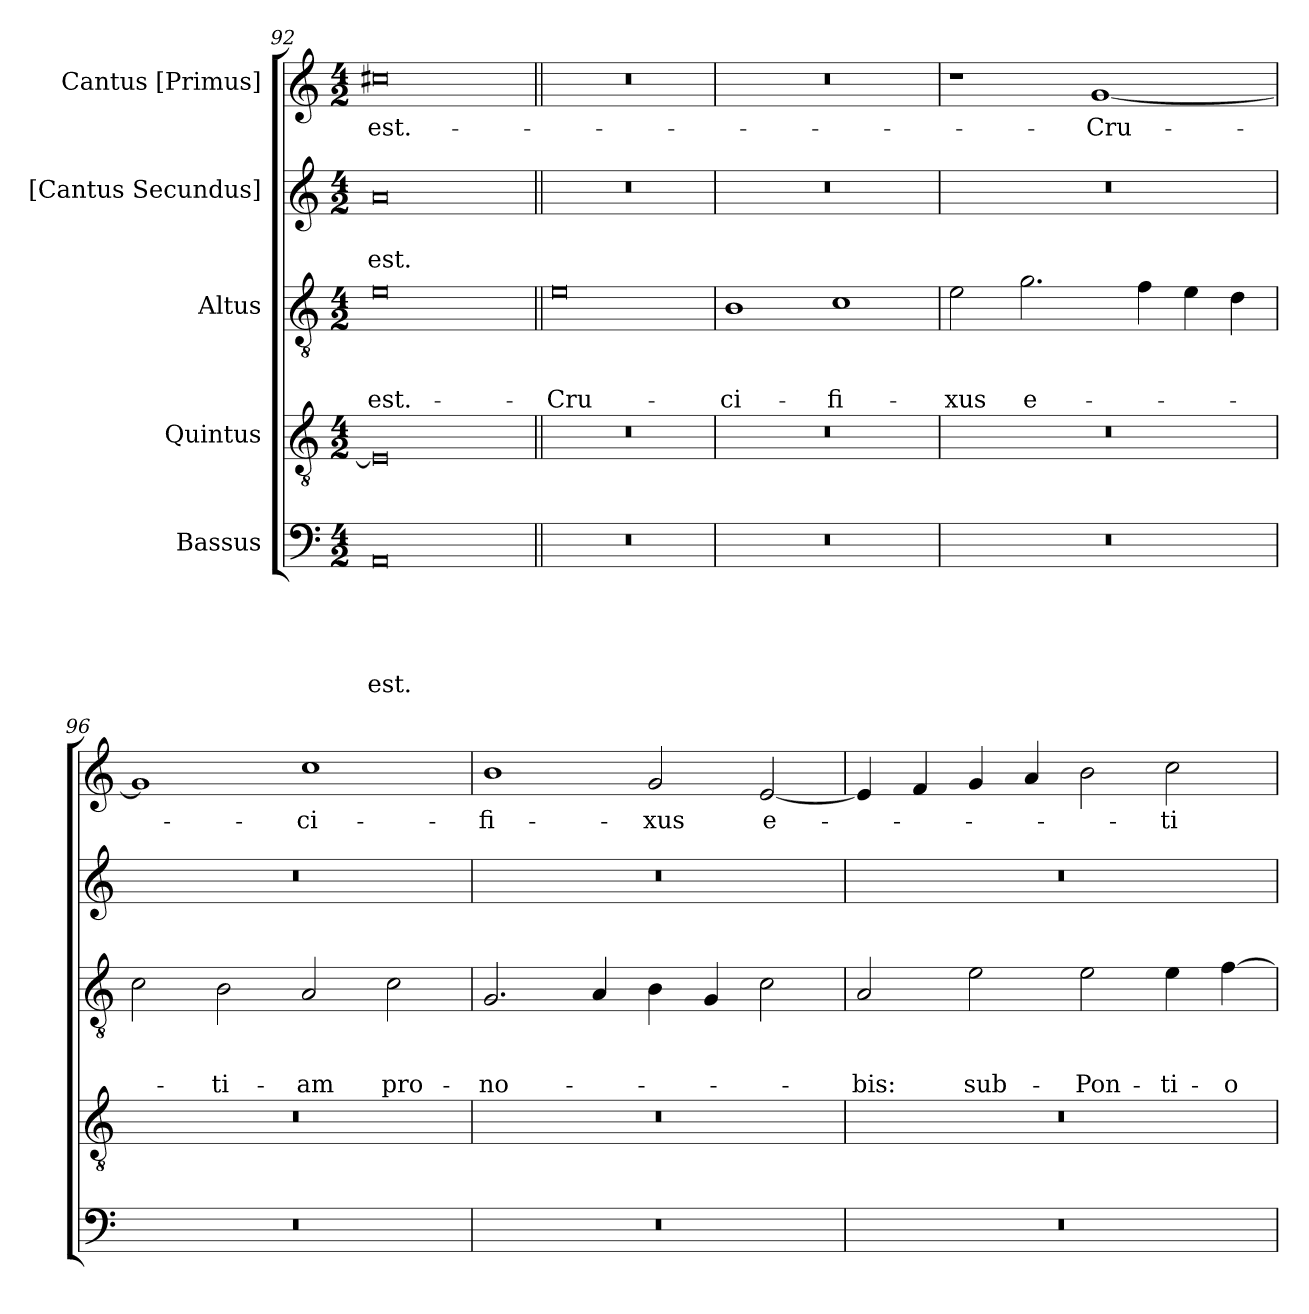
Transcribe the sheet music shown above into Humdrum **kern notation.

**kern	**text	**text	**text	**text	**text	**kern	**text	**text	**text	**text	**kern	**text	**text	**text	**kern	**text	**text	**kern	**text
*part5	*part5	*part5	*part5	*part5	*part5	*part4	*part4	*part4	*part4	*part4	*part3	*part3	*part3	*part3	*part2	*part2	*part2	*part1	*part1
*staff5	*staff5	*staff5	*staff5	*staff5	*staff5	*staff4	*staff4	*staff4	*staff4	*staff4	*staff3	*staff3	*staff3	*staff3	*staff2	*staff2	*staff2	*staff1	*staff1
*I"Bassus	*	*	*	*	*	*I"Quintus	*	*	*	*	*I"Altus	*	*	*	*I"[Cantus Secundus]	*	*	*I"Cantus [Primus]	*
*clefF4	*	*	*	*	*	*clefGv2	*	*	*	*	*clefGv2	*	*	*	*clefG2	*	*	*clefG2	*
*k[]	*	*	*	*	*	*k[]	*	*	*	*	*k[]	*	*	*	*k[]	*	*	*k[]	*
*M4/2	*	*	*	*	*	*M4/2	*	*	*	*	*M4/2	*	*	*	*M4/2	*	*	*M4/2	*
=92	=92	=92	=92	=92	=92	=92	=92	=92	=92	=92	=92	=92	=92	=92	=92	=92	=92	=92	=92
0AA/	.	.	.	.	est.-	0E/]	.	.	.	.	0e\	.	.	est.-	0a/	.	est.-	0cc#X\	est.-
=93||	=93||	=93||	=93||	=93||	=93||	=93||	=93||	=93||	=93||	=93||	=93||	=93||	=93||	=93||	=93||	=93||	=93||	=93||	=93||
0r	.	.	.	.	.	0r	.	.	.	.	0e\	.	.	Cru-	0r	.	.	0r	.
=94	=94	=94	=94	=94	=94	=94	=94	=94	=94	=94	=94	=94	=94	=94	=94	=94	=94	=94	=94
0r	.	.	.	.	.	0r	.	.	.	.	1B\	.	.	-ci-	0r	.	.	0r	.
.	.	.	.	.	.	.	.	.	.	.	1c\	.	.	-fi-	.	.	.	.	.
=95	=95	=95	=95	=95	=95	=95	=95	=95	=95	=95	=95	=95	=95	=95	=95	=95	=95	=95	=95
0r	.	.	.	.	.	0r	.	.	.	.	2e\	.	.	-xus	0r	.	.	1r	.
.	.	.	.	.	.	.	.	.	.	.	2.g\	.	.	e-	.	.	.	.	.
.	.	.	.	.	.	.	.	.	.	.	.	.	.	.	.	.	.	[1g/	Cru-
.	.	.	.	.	.	.	.	.	.	.	4f\	.	.	.	.	.	.	.	.
.	.	.	.	.	.	.	.	.	.	.	4e\	.	.	.	.	.	.	.	.
.	.	.	.	.	.	.	.	.	.	.	4d\	.	.	.	.	.	.	.	.
=96	=96	=96	=96	=96	=96	=96	=96	=96	=96	=96	=96	=96	=96	=96	=96	=96	=96	=96	=96
0r	.	.	.	.	.	0r	.	.	.	.	2c\	.	.	.	0r	.	.	1g/]	.
.	.	.	.	.	.	.	.	.	.	.	2B\	.	.	-ti-	.	.	.	.	.
.	.	.	.	.	.	.	.	.	.	.	2A/	.	.	-am	.	.	.	1cc\	-ci-
.	.	.	.	.	.	.	.	.	.	.	2c\	.	.	pro-	.	.	.	.	.
=97	=97	=97	=97	=97	=97	=97	=97	=97	=97	=97	=97	=97	=97	=97	=97	=97	=97	=97	=97
0r	.	.	.	.	.	0r	.	.	.	.	2.G/	.	.	no-	0r	.	.	1b\	-fi-
.	.	.	.	.	.	.	.	.	.	.	4A/	.	.	.	.	.	.	.	.
.	.	.	.	.	.	.	.	.	.	.	4B\	.	.	.	.	.	.	2g/	-xus
.	.	.	.	.	.	.	.	.	.	.	4G/	.	.	.	.	.	.	.	.
.	.	.	.	.	.	.	.	.	.	.	2c\	.	.	.	.	.	.	[2e/	e-
=98	=98	=98	=98	=98	=98	=98	=98	=98	=98	=98	=98	=98	=98	=98	=98	=98	=98	=98	=98
0r	.	.	.	.	.	0r	.	.	.	.	2A/	.	.	-bis:	0r	.	.	4e/]	.
.	.	.	.	.	.	.	.	.	.	.	.	.	.	.	.	.	.	4f/	.
.	.	.	.	.	.	.	.	.	.	.	2e\	.	.	sub-	.	.	.	4g/	.
.	.	.	.	.	.	.	.	.	.	.	.	.	.	.	.	.	.	4a/	.
.	.	.	.	.	.	.	.	.	.	.	2e\	.	.	Pon-	.	.	.	2b\	.
.	.	.	.	.	.	.	.	.	.	.	4e\	.	.	-ti-	.	.	.	2cc\	-ti-
.	.	.	.	.	.	.	.	.	.	.	[4f\	.	.	-o	.	.	.	.	.
=	=	=	=	=	=	=	=	=	=	=	=	=	=	=	=	=	=	=	=
*-	*-	*-	*-	*-	*-	*-	*-	*-	*-	*-	*-	*-	*-	*-	*-	*-	*-	*-	*-
